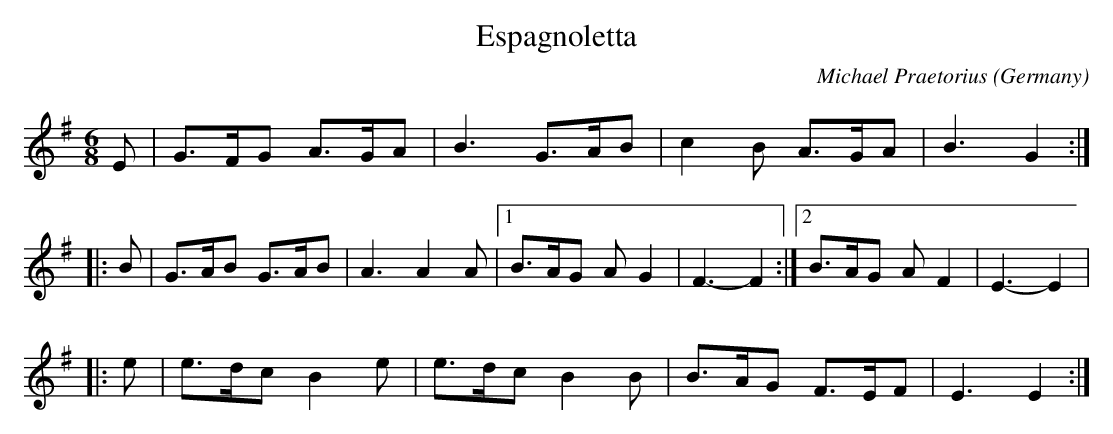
X:1
T:Espagnoletta
C:Michael Praetorius
L:1/8
M:6/8
O:Germany
K:G
E|G3/2F/2G A3/2G/2A|B3G3/2A/2B|c2B A3/2G/2A|B3G2:|
|:B|G3/2A/2B G3/2A/2B|A3A2A|1B3/2A/2G A G2|F3-F2:|2B3/2A/2G AF2|E3-E2|
|:e|e3/2d/2c B2e|e3/2d/2c B2B|B3/2A/2G F3/2E/2F|E3E2:|
